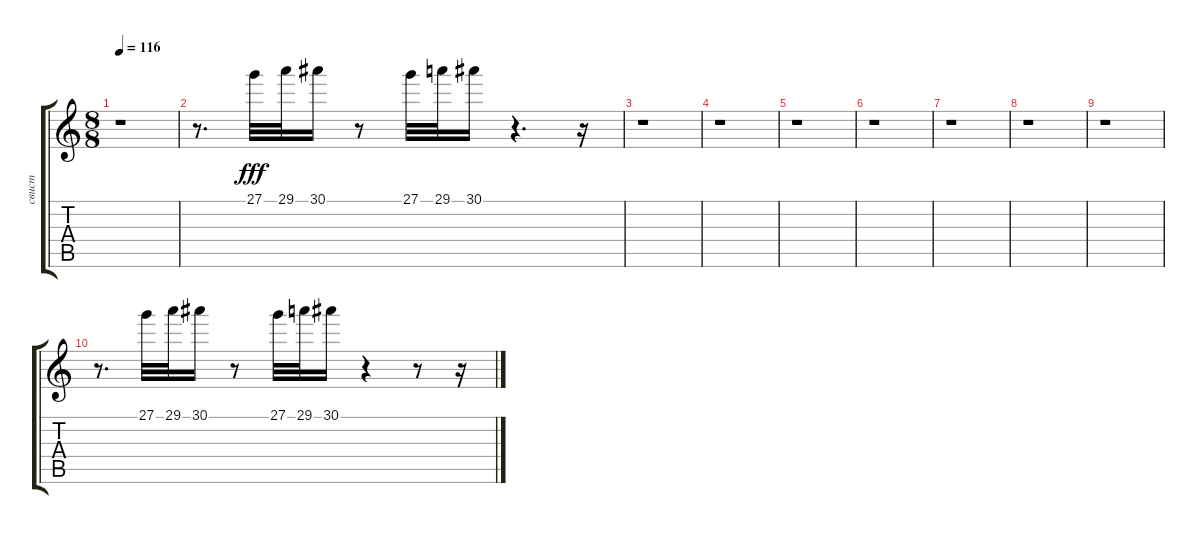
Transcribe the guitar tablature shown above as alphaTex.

\track ("свист" "свист") {instrument whistle}
\staff {score tabs}
\tuning (E4 B3 G3 D3 A2 E2) {hide}
\ts (8 8)
\tempo 116
\clef g2
\ks c
r.1{dy fff} |
r.8{d} 27.1.32 29.1.32 30.1.16 r.8 27.1.32 29.1.32 30.1.16 r.4{d} r.16 |
r.1 |
r.1 |
r.1 |
r.1 |
r.1 |
r.1 |
r.1 |
r.8{d} 27.1.32 29.1.32 30.1.16 r.8 27.1.32 29.1.32 30.1.16 r.4 r.8 r.16
